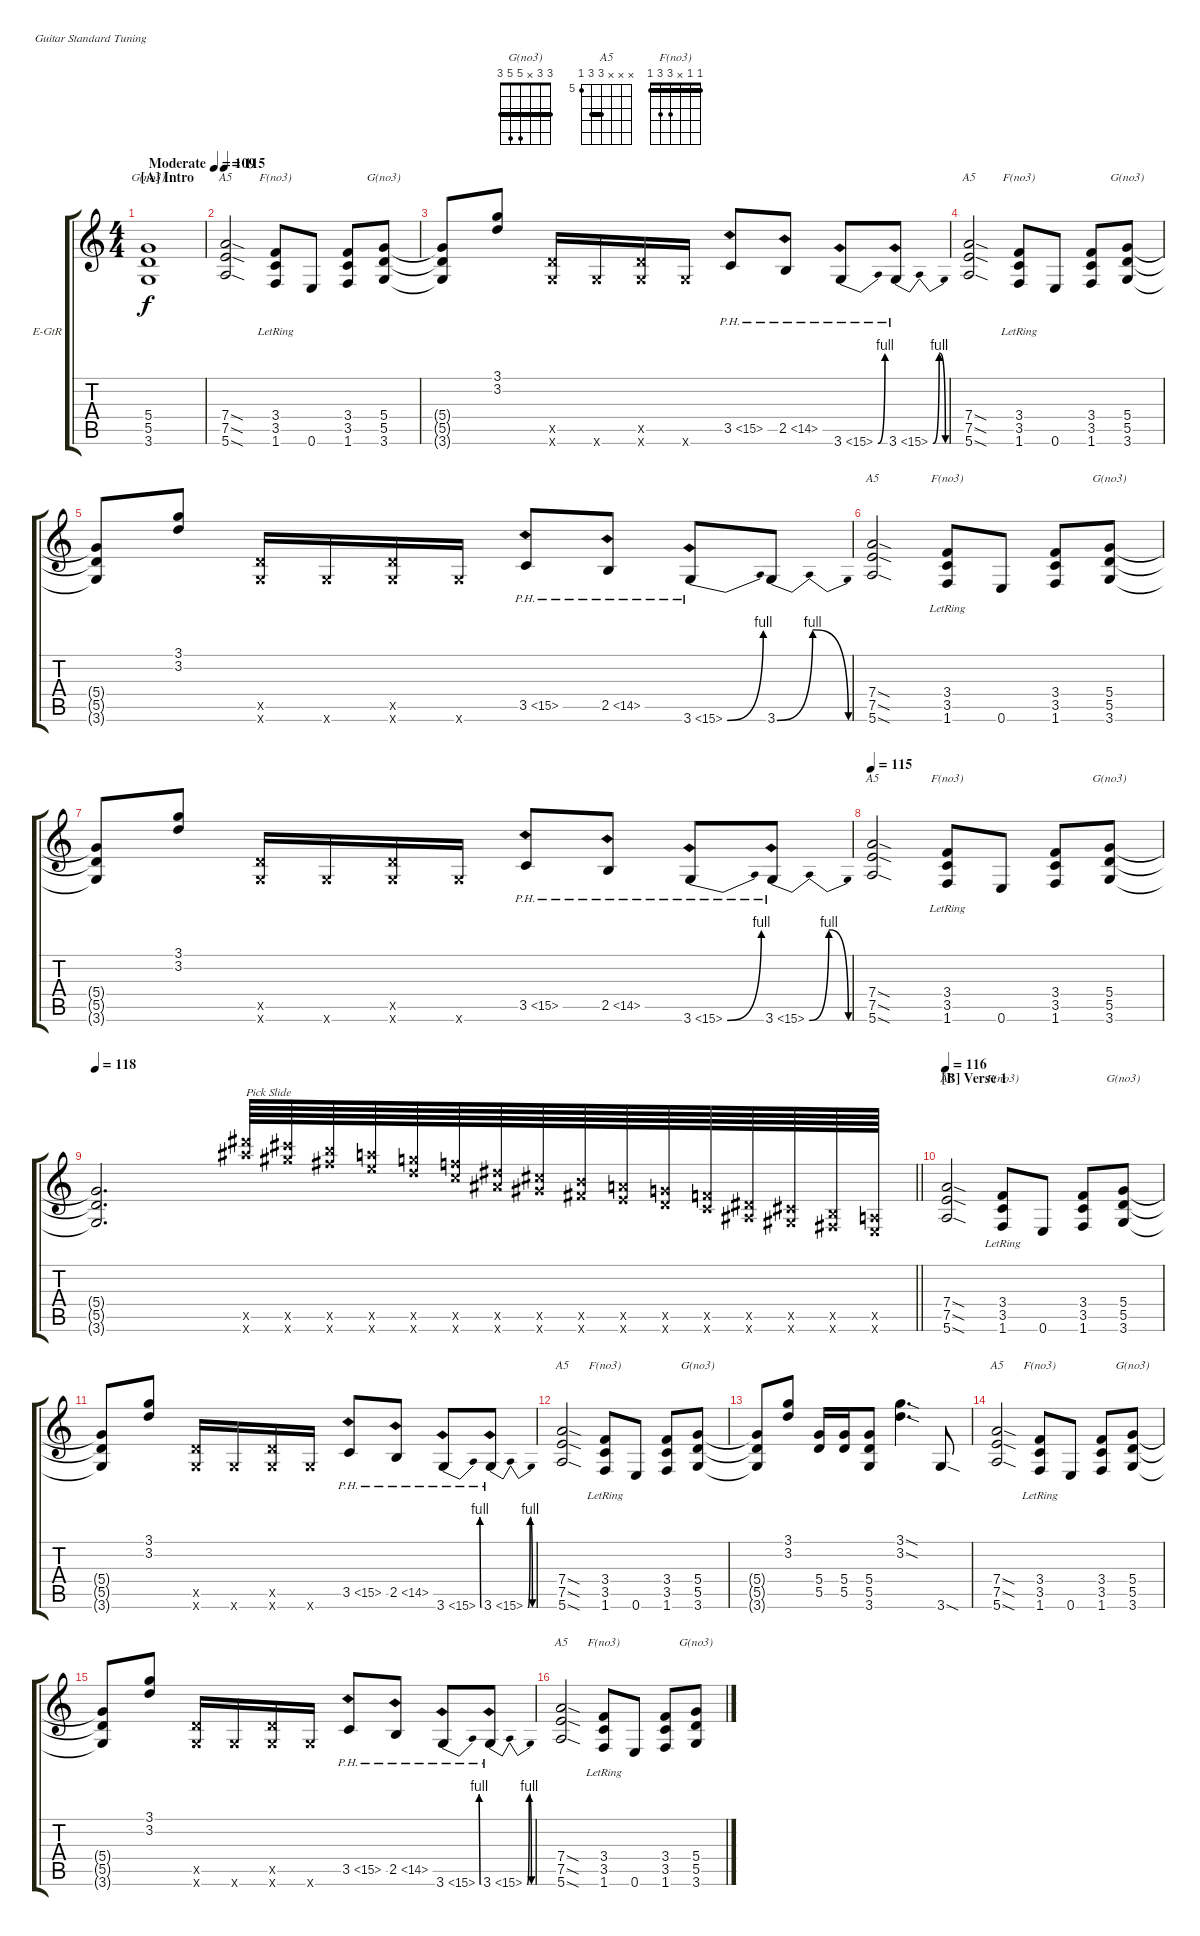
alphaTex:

\bracketExtendMode groupsimilarinstruments
\firstSystemTrackNameOrientation horizontal
\otherSystemsTrackNameOrientation horizontal
\track ("Vivian Campbell R" "E-GtR") {instrument distortionguitar}
\staff {score tabs}
\tuning (E4 B3 G3 D3 A2 E2)
\chord ("G(no3)" 3 3 x 5 5 3) {barre (3 3)}
\chord ("A5" x x x 7 7 5) {firstfret 5 barre 7}
\chord ("F(no3)" 1 1 x 3 3 1) {barre (1 1)}
\ts (4 4)
\beaming (8 2 2 2 2)
\section ("A" "Intro")
\tempo (109 "Moderate")
\clef g2
\ks c
(5.4 5.5 3.6).1{ch "G(no3)" dy f instrument distortionguitar} |
\tempo 115
(7.4{sod} 7.5{sod} 5.6{sod}).2{ch "A5"} (3.4{lr} 3.5{lr} 1.6).8{ch "F(no3)"} 0.6.8 (3.4 3.5 1.6).8 (5.4 5.5 3.6).8{ch "G(no3)"} |
(5.4{t} 5.5{t} 3.6{t}).8 (3.1 3.2).8 (3.6{x} 5.5{x}).16 3.6{x}.16 (3.6{x} 5.5{x}).16 3.6{x}.16 3.5{ph 12}.8 2.5{ph 12}.8 3.6{be (bend 0 0 10.2 4) ph 12}.8 3.6{be (bendrelease 0 0 5.3999999999999995 4 17.4 4 25.2 0) ph 12}.8 |
(7.4{sod} 7.5{sod} 5.6{sod}).2{ch "A5"} (3.4{lr} 3.5{lr} 1.6).8{ch "F(no3)"} 0.6.8 (3.4 3.5 1.6).8 (5.4 5.5 3.6).8{ch "G(no3)"} |
(5.4{t} 5.5{t} 3.6{t}).8 (3.1 3.2).8 (3.6{x} 5.5{x}).16 3.6{x}.16 (3.6{x} 5.5{x}).16 3.6{x}.16 3.5{ph 12}.8 2.5{ph 12}.8 3.6{be (bend 0 0 10.2 4) ph 12}.8 3.6{be (bendrelease 0 0 5.3999999999999995 4 17.4 4 25.2 0)}.8 |
\scale
0.260154 (7.4{sod} 7.5{sod} 5.6{sod}).2{ch "A5"} (3.4{lr} 3.5{lr} 1.6).8{ch "F(no3)"} 0.6.8 (3.4 3.5 1.6).8 (5.4 5.5 3.6).8{ch "G(no3)"} |
\scale
0.265796 (5.4{t} 5.5{t} 3.6{t}).8 (3.1 3.2).8 (3.6{x} 5.5{x}).16 3.6{x}.16 (3.6{x} 5.5{x}).16 3.6{x}.16 3.5{ph 12}.8 2.5{ph 12}.8 3.6{be (bend 0 0 10.2 4) ph 12}.8 3.6{be (bendrelease 0 0 5.3999999999999995 4 17.4 4 25.2 0) ph 12}.8 |
\tempo 115
\scale
0.217622 (7.4{sod} 7.5{sod} 5.6{sod}).2{ch "A5"} (3.4{lr} 3.5{lr} 1.6).8{ch "F(no3)"} 0.6.8 (3.4 3.5 1.6).8 (5.4 5.5 3.6).8{ch "G(no3)"} |
\tempo 118
\scale
0.257734
\barLineRight lightlight
(5.4{t} 5.5{t} 3.6{t}).2{d} (30.6{x} 30.5{x}).64{txt "Pick Slide"} (28.6{x} 28.5{x}).64 (26.6{x} 26.5{x}).64 (24.6{x} 24.5{x}).64 (22.6{x} 22.5{x}).64 (20.5{x} 20.6{x}).64 (18.5{x} 18.6{x}).64 (16.6{x} 16.5{x}).64 (14.6{x} 14.5{x}).64 (12.6{x} 12.5{x}).64 (10.6{x} 10.5{x}).64 (8.6{x} 8.5{x}).64 (6.6{x} 6.5{x}).64 (4.6{x} 4.5{x}).64 (2.6{x} 2.5{x}).64 (0.6{x} 0.5{x}).64 |
\section ("B" "Verse 1")
\tempo 116
(7.4{sod} 7.5{sod} 5.6{sod}).2{ch "A5"} (3.4{lr} 3.5{lr} 1.6).8{ch "F(no3)"} 0.6.8 (3.4 3.5 1.6).8 (5.4 5.5 3.6).8{ch "G(no3)"} |
(5.4{t} 5.5{t} 3.6{t}).8 (3.1 3.2).8 (3.6{x} 5.5{x}).16 3.6{x}.16 (3.6{x} 5.5{x}).16 3.6{x}.16 3.5{ph 12}.8 2.5{ph 12}.8 3.6{be (bend 0 0 10.2 4) ph 12}.8 3.6{be (bendrelease 0 0 5.3999999999999995 4 17.4 4 25.2 0) ph 12}.8 |
(7.4{sod} 7.5{sod} 5.6{sod}).2{ch "A5"} (3.4{lr} 3.5{lr} 1.6).8{ch "F(no3)"} 0.6.8 (3.4 3.5 1.6).8 (5.4 5.5 3.6).8{ch "G(no3)"} |
(5.4{t} 5.5{t} 3.6{t}).8 (3.1 3.2).8 (5.5 5.4).16 (5.5 5.4).16 (3.6 5.5 5.4).8 (3.2{sod} 3.1{sod}).4{d} 3.6{sod}.8 |
(7.4{sod} 7.5{sod} 5.6{sod}).2{ch "A5"} (3.4{lr} 3.5{lr} 1.6).8{ch "F(no3)"} 0.6.8 (3.4 3.5 1.6).8 (5.4 5.5 3.6).8{ch "G(no3)"} |
(5.4{t} 5.5{t} 3.6{t}).8 (3.1 3.2).8 (3.6{x} 5.5{x}).16 3.6{x}.16 (3.6{x} 5.5{x}).16 3.6{x}.16 3.5{ph 12}.8 2.5{ph 12}.8 3.6{be (bend 0 0 10.2 4) ph 12}.8 3.6{be (bendrelease 0 0 5.3999999999999995 4 17.4 4 25.2 0) ph 12}.8 |
(7.4{sod} 7.5{sod} 5.6{sod}).2{ch "A5"} (3.4{lr} 3.5{lr} 1.6).8{ch "F(no3)"} 0.6.8 (3.4 3.5 1.6).8 (5.4 5.5 3.6).8{ch "G(no3)"}
